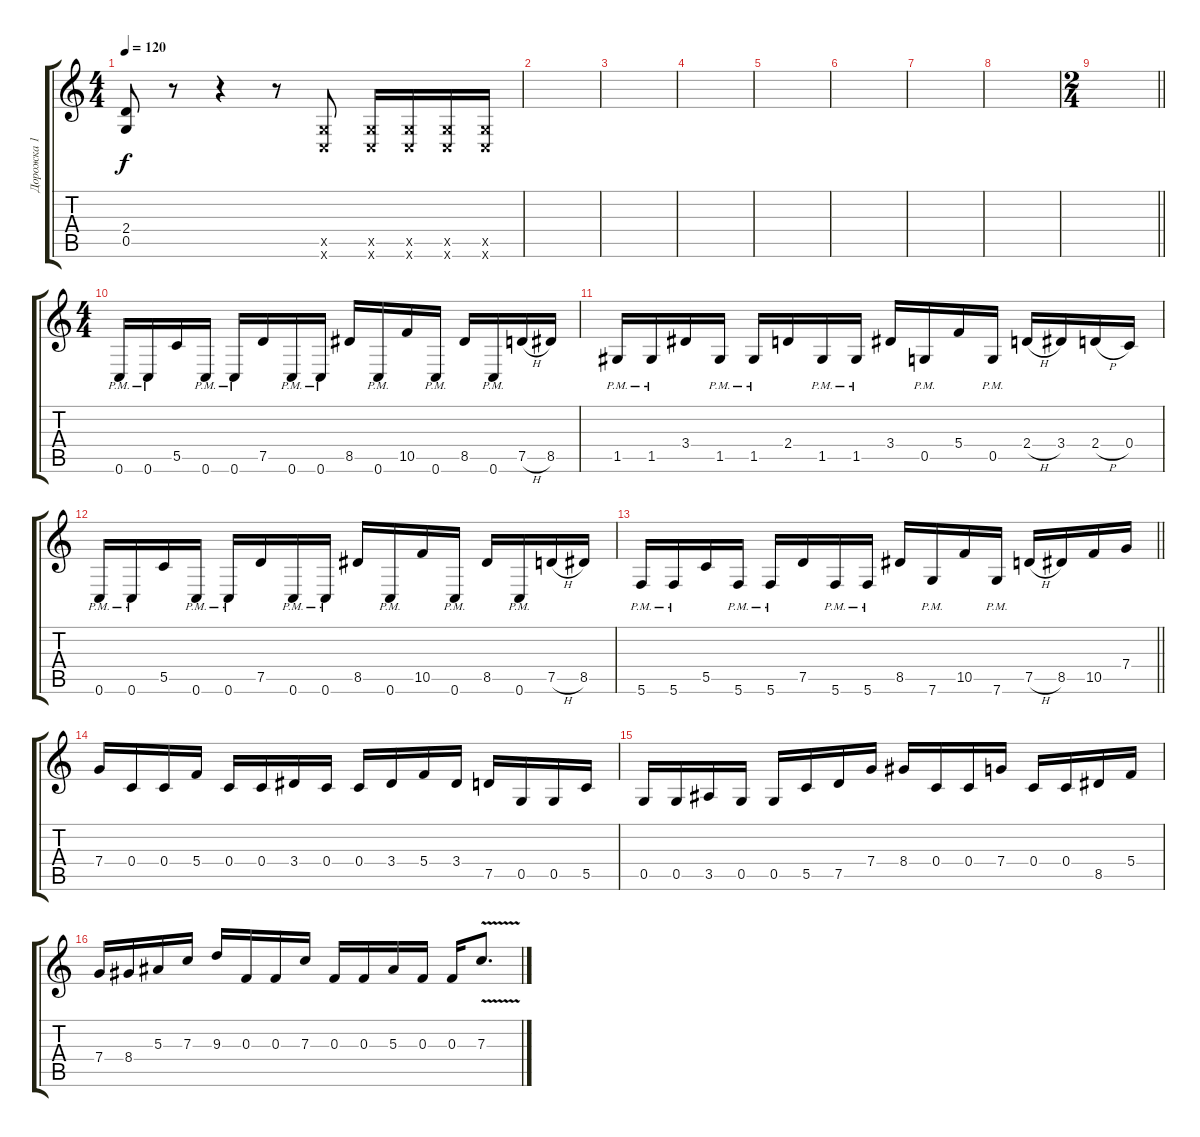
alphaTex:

\track ("Дорожка 1" "Дорожка 1") {instrument distortionguitar}
\staff {score tabs}
\tuning (D4 A3 F3 C3 G2 C2) {hide}
\ts (4 4)
\tempo 120
\clef g2
\ks c
(2.4 0.5).8{dy f} r.8 r.4 r.8 (0.5{x} 0.6{x}).8 (0.5{x} 0.6{x}).16 (0.5{x} 0.6{x}).16 (0.5{x} 0.6{x}).16 (0.5{x} 0.6{x}).16 |
|
|
|
|
|
|
|
\ts (2 4)
\barLineRight lightlight
|
\ts (4 4)
0.6{pm}.16 0.6{pm}.16 5.5.16 0.6{pm}.16 0.6{pm}.16 7.5.16 0.6{pm}.16 0.6{pm}.16 8.5.16 0.6{pm}.16 10.5.16 0.6{pm}.16 8.5.16 0.6{pm}.16 7.5{h}.16 8.5.16 |
1.5{pm}.16 1.5{pm}.16 3.4.16 1.5{pm}.16 1.5{pm}.16 2.4.16 1.5{pm}.16 1.5{pm}.16 3.4.16 0.5{pm}.16 5.4.16 0.5{pm}.16 2.4{h}.16 3.4.16 2.4{h}.16 0.4.16 |
0.6{pm}.16 0.6{pm}.16 5.5.16 0.6{pm}.16 0.6{pm}.16 7.5.16 0.6{pm}.16 0.6{pm}.16 8.5.16 0.6{pm}.16 10.5.16 0.6{pm}.16 8.5.16 0.6{pm}.16 7.5{h}.16 8.5.16 |
\barLineRight lightlight
5.6{pm}.16 5.6{pm}.16 5.5.16 5.6{pm}.16 5.6{pm}.16 7.5.16 5.6{pm}.16 5.6{pm}.16 8.5.16 7.6{pm}.16 10.5.16 7.6{pm}.16 7.5{h}.16 8.5.16 10.5.16 7.4.16 |
7.4.16 0.4.16 0.4.16 5.4.16 0.4.16 0.4.16 3.4.16 0.4.16 0.4.16 3.4.16 5.4.16 3.4.16 7.5.16 0.5.16 0.5.16 5.5.16 |
0.5.16 0.5.16 3.5.16 0.5.16 0.5.16 5.5.16 7.5.16 7.4.16 8.4.16 0.4.16 0.4.16 7.4.16 0.4.16 0.4.16 8.5.16 5.4.16 |
7.4.16 8.4.16 5.3.16 7.3.16 9.3.16 0.3.16 0.3.16 7.3.16 0.3.16 0.3.16 5.3.16 0.3.16 0.3.16 7.3{v}.8{d}
